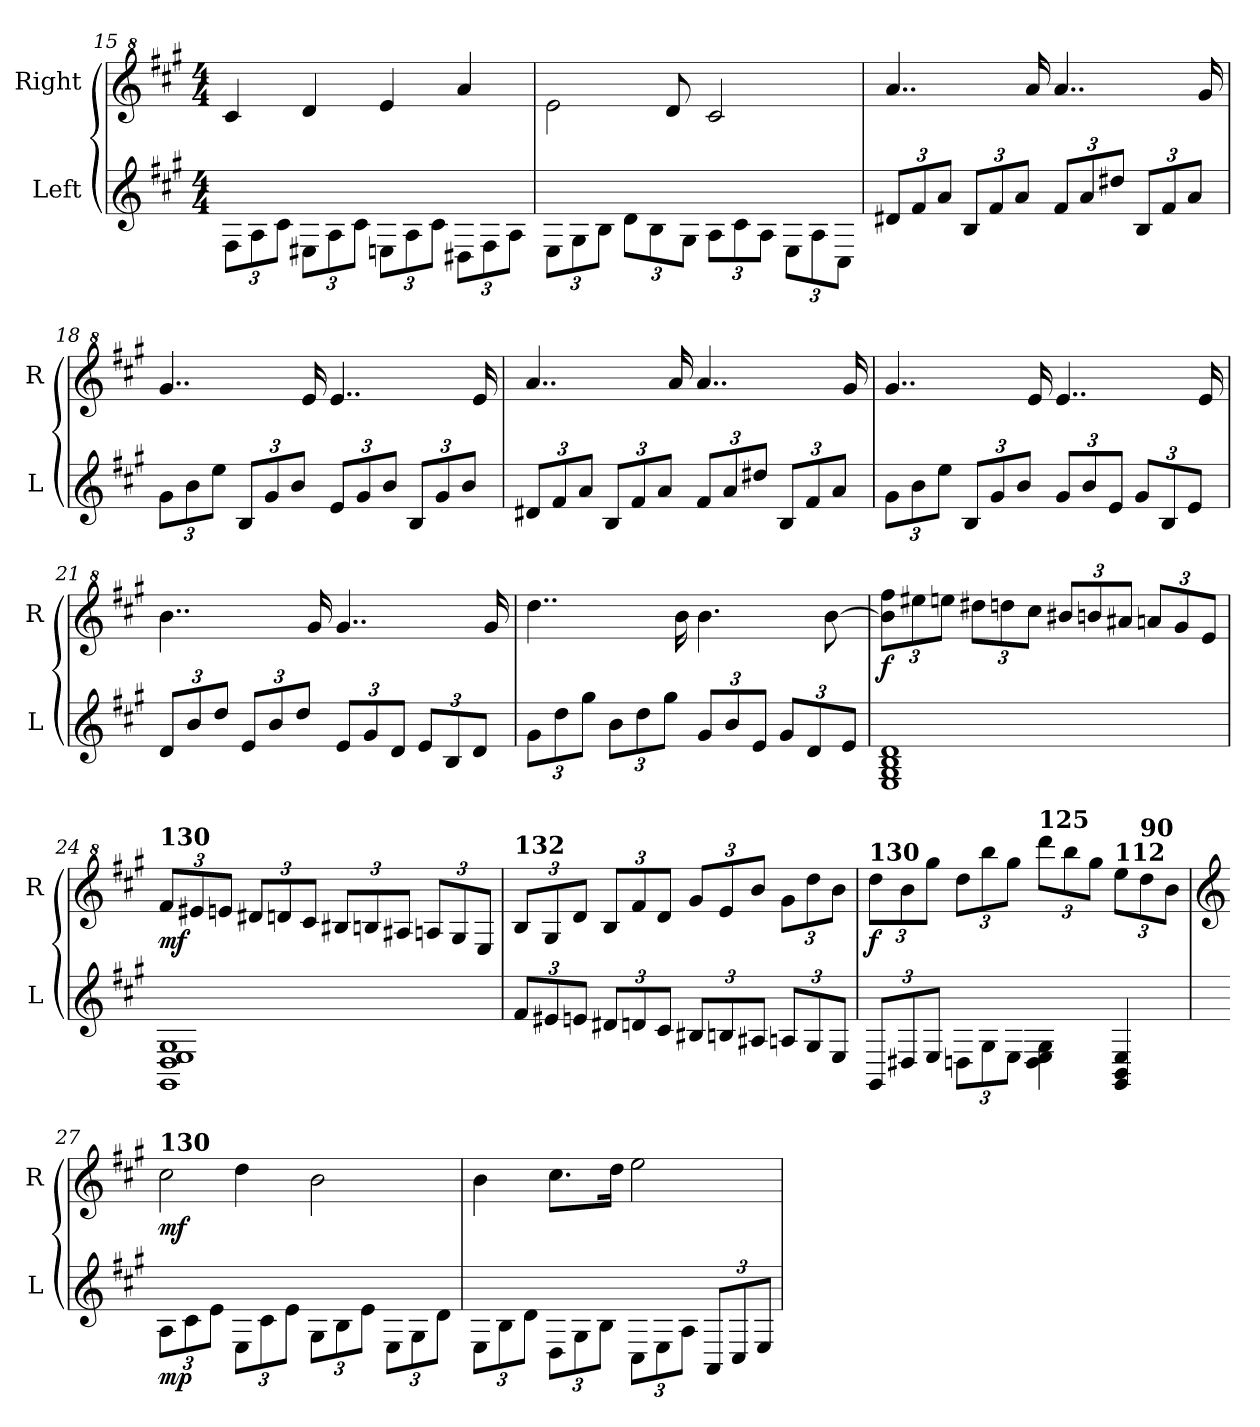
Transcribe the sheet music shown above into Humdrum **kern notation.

**kern	**dynam	**kern	**dynam
*part2	*part2	*part1	*part1
*staff2	*staff2	*staff1	*staff1
*I"Left	*	*I"Right	*
*I'L	*	*I'R	*
!!LO:LB:g=z
*clefG2	*	*clefG^2	*
*k[f#c#g#]	*	*k[f#c#g#]	*
*M4/4	*	*M4/4	*
*Xbrackettup	*	*	*
=15	=15	=15	=15
12F#\L	.	4cc#/	.
12A\	.	.	.
12c#\J	.	.	.
12E#X\L	.	4dd/	.
12A\	.	.	.
12c#\J	.	.	.
12En\L	.	4ee/	.
12A\	.	.	.
12c#\J	.	.	.
12D#X\L	.	4aa/	.
12F#\	.	.	.
12A\J	.	.	.
=16	=16	=16	=16
*	*	*^	*
12E\L	.	4.ryy	2ee\	.
12G#\	.	.	.	.
12B\J	.	.	.	.
12d\L	.	.	.	.
12B\	.	.	.	.
.	.	8dd/	.	.
12G#\J	.	.	.	.
12A\L	.	2cc#/	2ryy	.
12c#\	.	.	.	.
12A\J	.	.	.	.
12E\L	.	.	.	.
12A\	.	.	.	.
12C#\J	.	.	.	.
*	*	*v	*v	*
!!LO:LB:g=z
=17	=17	=17	=17
12d#X/L	.	4..aa/	.
12f#/	.	.	.
12a/J	.	.	.
12B/L	.	.	.
12f#/	.	.	.
12a/J	.	.	.
.	.	16aa/	.
12f#/L	.	4..aa/	.
12a/	.	.	.
12dd#X/J	.	.	.
12B/L	.	.	.
12f#/	.	.	.
12a/J	.	.	.
.	.	16gg#/	.
=18	=18	=18	=18
12g#\L	.	4..gg#/	.
12b\	.	.	.
12ee\J	.	.	.
12B/L	.	.	.
12g#/	.	.	.
12b/J	.	.	.
.	.	16ee/	.
12e/L	.	4..ee/	.
12g#/	.	.	.
12b/J	.	.	.
12B/L	.	.	.
12g#/	.	.	.
12b/J	.	.	.
.	.	16ee/	.
!!LO:LB:g=z
=19	=19	=19	=19
12d#X/L	.	4..aa/	.
12f#/	.	.	.
12a/J	.	.	.
12B/L	.	.	.
12f#/	.	.	.
12a/J	.	.	.
.	.	16aa/	.
12f#/L	.	4..aa/	.
12a/	.	.	.
12dd#X/J	.	.	.
12B/L	.	.	.
12f#/	.	.	.
12a/J	.	.	.
.	.	16gg#/	.
=20	=20	=20	=20
12g#\L	.	4..gg#/	.
12b\	.	.	.
12ee\J	.	.	.
12B/L	.	.	.
12g#/	.	.	.
12b/J	.	.	.
.	.	16ee/	.
12g#/L	.	4..ee/	.
12b/	.	.	.
12e/J	.	.	.
12g#/L	.	.	.
12B/	.	.	.
12e/J	.	.	.
.	.	16ee/	.
!!LO:LB:g=z
=21	=21	=21	=21
12d/L	.	4..bb\	.
12b/	.	.	.
12dd/J	.	.	.
12e/L	.	.	.
12b/	.	.	.
12dd/J	.	.	.
.	.	16gg#/	.
12e/L	.	4..gg#/	.
12g#/	.	.	.
12d/J	.	.	.
12e/L	.	.	.
12B/	.	.	.
12d/J	.	.	.
.	.	16gg#/	.
=22	=22	=22	=22
12g#\L	.	4..ddd\	.
12dd\	.	.	.
12gg#\J	.	.	.
12b\L	.	.	.
12dd\	.	.	.
12gg#\J	.	.	.
.	.	16bb\	.
12g#/L	.	4.bb\	.
12b/	.	.	.
12e/J	.	.	.
12g#/L	.	.	.
12d/	.	.	.
.	.	[8bb\	.
12e/J	.	.	.
!!LO:PB:g=z
=23	=23	=23	=23
*	*	*Xbrackettup	*
!	!	!	!LO:DY:b
1E 1G# 1B 1d	.	12bb\] 12fff#\L	f
.	.	12eee#X\	.
.	.	12eeen\J	.
.	.	12ddd#X\L	.
.	.	12dddn\	.
.	.	12ccc#\J	.
.	.	12bb#X/L	.
.	.	12bbn/	.
.	.	12aa#X/J	.
.	.	12aan/L	.
.	.	12gg#/	.
.	.	12ee/J	.
!!LO:LB:g=z
=24	=24	=24	=24
!	!	!LO:TX:a:B:t=130	!
!	!	!	!LO:DY:b
1GG# 1D 1E 1G#	.	12ff#/L	mf
.	.	12ee#X/	.
.	.	12een/J	.
.	.	12dd#X/L	.
.	.	12ddn/	.
.	.	12cc#/J	.
.	.	12b#X/L	.
.	.	12bn/	.
.	.	12a#X/J	.
.	.	12an/L	.
.	.	12g#/	.
.	.	12e/J	.
!!LO:LB:g=z
=25	=25	=25	=25
!	!	!LO:TX:a:B:t=132	!
12f#/L	.	12b/L	.
12e#X/	.	12g#/	.
12en/J	.	12dd/J	.
12d#X/L	.	12b/L	.
12dn/	.	12ff#/	.
12c#/J	.	12dd/J	.
12B#X/L	.	12gg#/L	.
12Bn/	.	12ee/	.
12A#X/J	.	12bb/J	.
12An/L	.	12gg#\L	.
12G#/	.	12ddd\	.
12E/J	.	12bb\J	.
!!LO:LB:g=z
=26	=26	=26	=26
!	!	!LO:TX:a:B:t=130	!
!	!	!	!LO:DY:b
12GG#/L	.	12ddd\L	f
12D#X/	.	12bb\	.
12E/J	.	12ggg#\J	.
12Dn\L	.	12ddd\L	.
12G#\	.	12bbb\	.
12E\J	.	12ggg#\J	.
!	!	!LO:TX:a:B:t=125	!
4D\ 4E\ 4G#\	.	12dddd\L	.
.	.	12bbb\	.
.	.	12ggg#\J	.
!	!	!LO:TX:a:B:t=112	!
4GG#/ 4BB/ 4E/	.	12eee\L	.
!	!	!LO:TX:a:B:t=90	!
.	.	12ddd\	.
.	.	12bb\J	.
=27	=27	=27	=27
*	*	*clefG2	*
*	*	*^	*
!	!	!LO:TX:a:B:t=130	!	!
!	!LO:DY:b	!	!	!LO:DY:b
12A\L	mp	4ryy	2cc#\	mf
12c#\	.	.	.	.
12e\J	.	.	.	.
12E\L	.	4dd\	.	.
12c#\	.	.	.	.
12e\J	.	.	.	.
12G#\L	.	2b\	2ryy	.
12B\	.	.	.	.
12e\J	.	.	.	.
12E\L	.	.	.	.
12G#\	.	.	.	.
12d\J	.	.	.	.
*	*	*v	*v	*
!!LO:LB:g=z
=28	=28	=28	=28
12E\L	.	4b\	.
12B\	.	.	.
12d\J	.	.	.
12D\L	.	8.cc#\L	.
12G#\	.	.	.
12B\J	.	.	.
.	.	16dd\Jk	.
12C#\L	.	2ee\	.
12E\	.	.	.
12A\J	.	.	.
12AA/L	.	.	.
12C#/	.	.	.
12E/J	.	.	.
=	=	=	=
*-	*-	*-	*-
